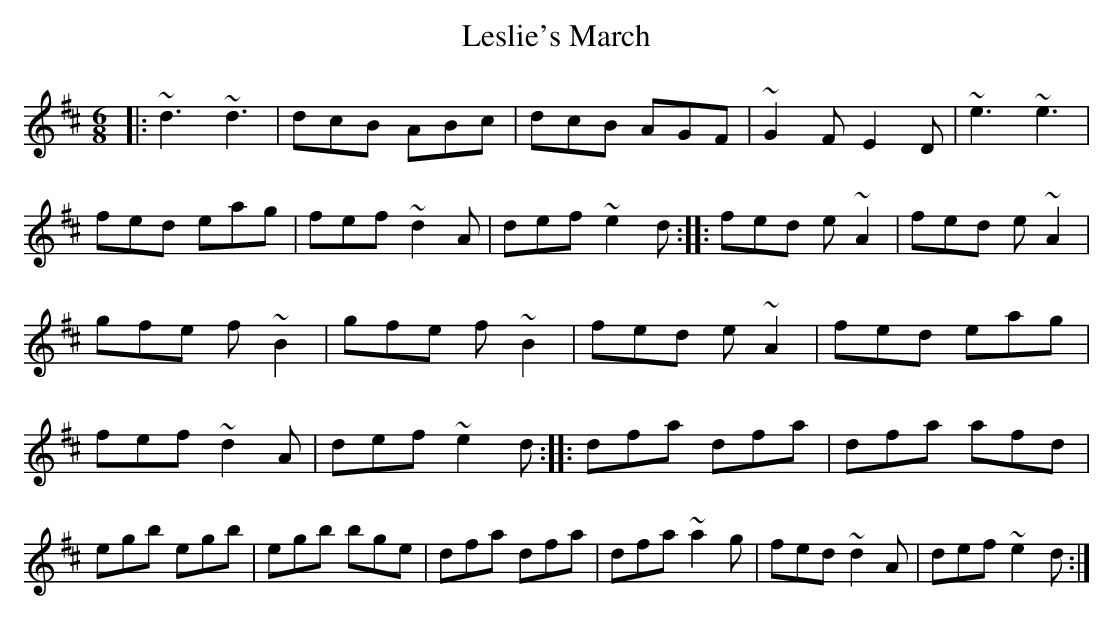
X:1
T:Leslie's March
M:6/8
L:1/8
K:D
|:~d3 ~d3|dcB ABc|dcB AGF|~G2F E2D|~e3 ~e3|fed eag|fef ~d2A|def ~e2d::\
fed e~A2|fed e~A2|gfe f~B2|gfe f~B2|fed e~A2|fed eag|fef ~d2A|def ~e2d ::\
dfa dfa|dfa afd|egb egb|egb bge|dfa dfa|dfa ~a2g|fed ~d2A|def ~e2d:|\
